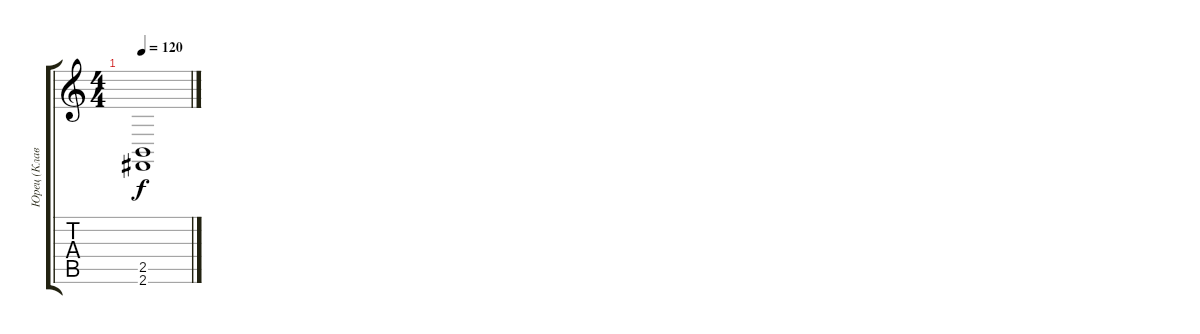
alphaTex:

\track ("Юрец (Клавишник)" "Юрец (Клав") {instrument accordion}
\staff {score tabs}
\tuning (E4 B3 G3 D3 A2 E2) {hide}
\ts (4 4)
\tempo 120
\clef g2
\ks c
(2.5 2.6).1{dy f}
